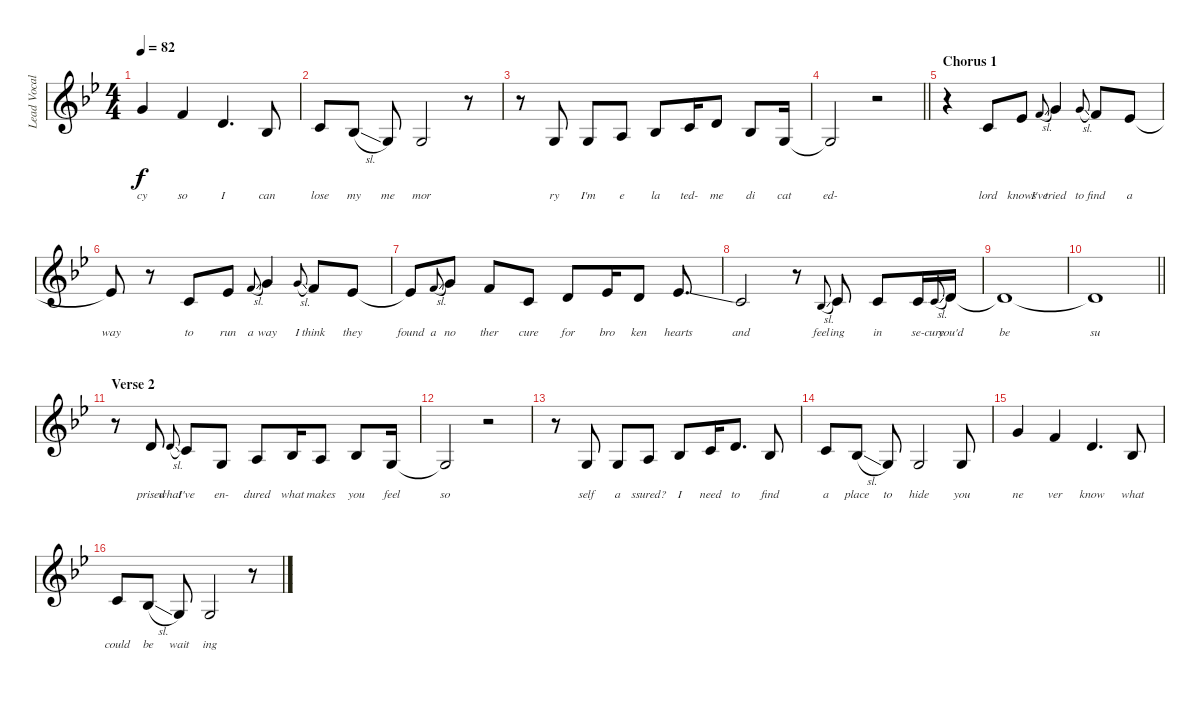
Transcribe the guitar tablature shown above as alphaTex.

\track ("Lead Vocal" "Lead Vocal") {instrument altosax}
\staff {score}
\tuning (E4 B3 G3 D3 A2 E2) {hide}
\ts (4 4)
\tempo 82
\clef g2
\ks gminor
3.1.4{lyrics (0 "cy") lyrics (1 "") lyrics (2 "") lyrics (3 "") lyrics (4 "") dy f} 1.1.4{lyrics (0 "so") lyrics (1 "") lyrics (2 "") lyrics (3 "") lyrics (4 "")} 3.2.4{d lyrics (0 "I") lyrics (1 "") lyrics (2 "") lyrics (3 "") lyrics (4 "")} 3.3.8{lyrics (0 "can") lyrics (1 "") lyrics (2 "") lyrics (3 "") lyrics (4 "")} |
5.3.8{lyrics (0 "lose") lyrics (1 "") lyrics (2 "") lyrics (3 "") lyrics (4 "")} 3.3{sl}.8{lyrics (0 "my") lyrics (1 "") lyrics (2 "") lyrics (3 "") lyrics (4 "")} 0.3.8{lyrics (0 "me") lyrics (1 "") lyrics (2 "") lyrics (3 "") lyrics (4 "")} 0.3.2{lyrics (0 "mor") lyrics (1 "") lyrics (2 "") lyrics (3 "") lyrics (4 "")} r.8 |
r.8 0.3.8{lyrics (0 "ry") lyrics (1 "") lyrics (2 "") lyrics (3 "") lyrics (4 "")} 0.3.8{lyrics (0 "I'm") lyrics (1 "") lyrics (2 "") lyrics (3 "") lyrics (4 "")} 2.3.8{lyrics (0 "e") lyrics (1 "") lyrics (2 "") lyrics (3 "") lyrics (4 "")} 3.3.8{lyrics (0 "la") lyrics (1 "") lyrics (2 "") lyrics (3 "") lyrics (4 "")} 5.3.16{lyrics (0 "ted-") lyrics (1 "") lyrics (2 "") lyrics (3 "") lyrics (4 "")} 7.3.8{lyrics (0 "me") lyrics (1 "") lyrics (2 "") lyrics (3 "") lyrics (4 "")} 3.3.8{lyrics (0 "di") lyrics (1 "") lyrics (2 "") lyrics (3 "") lyrics (4 "")} 0.3.16{lyrics (0 "cat") lyrics (1 "") lyrics (2 "") lyrics (3 "") lyrics (4 "")} |
\barLineRight lightlight
0.3{t}.2{lyrics (0 "ed-") lyrics (1 "") lyrics (2 "") lyrics (3 "") lyrics (4 "")} r.2 |
\section ("" "Chorus 1")
r.4 5.3.8{lyrics (0 "lord") lyrics (1 "") lyrics (2 "") lyrics (3 "") lyrics (4 "")} 4.2.8{lyrics (0 "knows") lyrics (1 "") lyrics (2 "") lyrics (3 "") lyrics (4 "")} 6.2{sl}.8{lyrics (0 "I've") lyrics (1 "") lyrics (2 "") lyrics (3 "") lyrics (4 "") gr onbeat} 8.2.4{lyrics (0 "tried") lyrics (1 "") lyrics (2 "") lyrics (3 "") lyrics (4 "")} 8.2{sl}.8{lyrics (0 "to") lyrics (1 "") lyrics (2 "") lyrics (3 "") lyrics (4 "") gr onbeat} 6.2.8{lyrics (0 "find") lyrics (1 "") lyrics (2 "") lyrics (3 "") lyrics (4 "")} 4.2.8{lyrics (0 "a") lyrics (1 "") lyrics (2 "") lyrics (3 "") lyrics (4 "")} |
4.2{t}.8{lyrics (0 "way") lyrics (1 "") lyrics (2 "") lyrics (3 "") lyrics (4 "")} r.8 5.3.8{lyrics (0 "to") lyrics (1 "") lyrics (2 "") lyrics (3 "") lyrics (4 "")} 4.2.8{lyrics (0 "run") lyrics (1 "") lyrics (2 "") lyrics (3 "") lyrics (4 "")} 6.2{sl}.8{lyrics (0 "a") lyrics (1 "") lyrics (2 "") lyrics (3 "") lyrics (4 "") gr onbeat} 8.2.4{lyrics (0 "way") lyrics (1 "") lyrics (2 "") lyrics (3 "") lyrics (4 "")} 8.2{sl}.8{lyrics (0 "I") lyrics (1 "") lyrics (2 "") lyrics (3 "") lyrics (4 "") gr onbeat} 6.2.8{lyrics (0 "think") lyrics (1 "") lyrics (2 "") lyrics (3 "") lyrics (4 "")} 4.2.8{lyrics (0 "they") lyrics (1 "") lyrics (2 "") lyrics (3 "") lyrics (4 "")} |
4.2{t}.8{lyrics (0 "found") lyrics (1 "") lyrics (2 "") lyrics (3 "") lyrics (4 "")} 6.2{sl}.8{lyrics (0 "a") lyrics (1 "") lyrics (2 "") lyrics (3 "") lyrics (4 "") gr onbeat} 8.2.8{lyrics (0 "no") lyrics (1 "") lyrics (2 "") lyrics (3 "") lyrics (4 "")} 6.2.8{lyrics (0 "ther") lyrics (1 "") lyrics (2 "") lyrics (3 "") lyrics (4 "")} 5.3.8{lyrics (0 "cure") lyrics (1 "") lyrics (2 "") lyrics (3 "") lyrics (4 "")} 7.3.8{lyrics (0 "for") lyrics (1 "") lyrics (2 "") lyrics (3 "") lyrics (4 "")} 8.3.16{lyrics (0 "bro") lyrics (1 "") lyrics (2 "") lyrics (3 "") lyrics (4 "")} 7.3.8{lyrics (0 "ken") lyrics (1 "") lyrics (2 "") lyrics (3 "") lyrics (4 "")} 8.3{ss}.8{d lyrics (0 "hearts") lyrics (1 "") lyrics (2 "") lyrics (3 "") lyrics (4 "")} |
5.3.2{lyrics (0 "and") lyrics (1 "") lyrics (2 "") lyrics (3 "") lyrics (4 "")} r.8 3.3{sl}.8{lyrics (0 "feel") lyrics (1 "") lyrics (2 "") lyrics (3 "") lyrics (4 "") gr onbeat} 5.3.8{lyrics (0 "ing") lyrics (1 "") lyrics (2 "") lyrics (3 "") lyrics (4 "")} 5.3.8{lyrics (0 "in") lyrics (1 "") lyrics (2 "") lyrics (3 "") lyrics (4 "")} 5.3.16{lyrics (0 "se-") lyrics (1 "") lyrics (2 "") lyrics (3 "") lyrics (4 "")} 5.3{sl}.8{lyrics (0 "cure") lyrics (1 "") lyrics (2 "") lyrics (3 "") lyrics (4 "") gr onbeat} 7.3.16{lyrics (0 "you'd") lyrics (1 "") lyrics (2 "") lyrics (3 "") lyrics (4 "")} |
7.3{t}.1{lyrics (0 "be") lyrics (1 "") lyrics (2 "") lyrics (3 "") lyrics (4 "")} |
\barLineRight lightlight
7.3{t}.1{lyrics (0 "su") lyrics (1 "") lyrics (2 "") lyrics (3 "") lyrics (4 "")} |
\section ("" "Verse 2")
r.8 7.3.8{lyrics (0 "prised") lyrics (1 "") lyrics (2 "") lyrics (3 "") lyrics (4 "")} 7.3{sl}.8{lyrics (0 "what") lyrics (1 "") lyrics (2 "") lyrics (3 "") lyrics (4 "") gr onbeat} 5.3.8{lyrics (0 "I've") lyrics (1 "") lyrics (2 "") lyrics (3 "") lyrics (4 "")} 0.3.8{lyrics (0 "en-") lyrics (1 "") lyrics (2 "") lyrics (3 "") lyrics (4 "")} 2.3.8{lyrics (0 "dured") lyrics (1 "") lyrics (2 "") lyrics (3 "") lyrics (4 "")} 3.3.16{lyrics (0 "what") lyrics (1 "") lyrics (2 "") lyrics (3 "") lyrics (4 "")} 2.3.8{lyrics (0 "makes") lyrics (1 "") lyrics (2 "") lyrics (3 "") lyrics (4 "")} 3.3.8{lyrics (0 "you") lyrics (1 "") lyrics (2 "") lyrics (3 "") lyrics (4 "")} 0.3.16{lyrics (0 "feel") lyrics (1 "") lyrics (2 "") lyrics (3 "") lyrics (4 "")} |
0.3{t}.2{lyrics (0 "so") lyrics (1 "") lyrics (2 "") lyrics (3 "") lyrics (4 "")} r.2 |
r.8 0.3.8{lyrics (0 "self") lyrics (1 "") lyrics (2 "") lyrics (3 "") lyrics (4 "")} 0.3.8{lyrics (0 "a") lyrics (1 "") lyrics (2 "") lyrics (3 "") lyrics (4 "")} 2.3.8{lyrics (0 "ssured?") lyrics (1 "") lyrics (2 "") lyrics (3 "") lyrics (4 "")} 3.3.8{lyrics (0 "I") lyrics (1 "") lyrics (2 "") lyrics (3 "") lyrics (4 "")} 5.3.16{lyrics (0 "need") lyrics (1 "") lyrics (2 "") lyrics (3 "") lyrics (4 "")} 7.3.8{d lyrics (0 "to") lyrics (1 "") lyrics (2 "") lyrics (3 "") lyrics (4 "")} 3.3.8{lyrics (0 "find") lyrics (1 "") lyrics (2 "") lyrics (3 "") lyrics (4 "")} |
5.3.8{lyrics (0 "a") lyrics (1 "") lyrics (2 "") lyrics (3 "") lyrics (4 "")} 3.3{sl}.8{lyrics (0 "place") lyrics (1 "") lyrics (2 "") lyrics (3 "") lyrics (4 "")} 0.3.8{lyrics (0 "to") lyrics (1 "") lyrics (2 "") lyrics (3 "") lyrics (4 "")} 0.3.2{lyrics (0 "hide") lyrics (1 "") lyrics (2 "") lyrics (3 "") lyrics (4 "")} 0.3.8{lyrics (0 "you") lyrics (1 "") lyrics (2 "") lyrics (3 "") lyrics (4 "")} |
3.1.4{lyrics (0 "ne") lyrics (1 "") lyrics (2 "") lyrics (3 "") lyrics (4 "")} 1.1.4{lyrics (0 "ver") lyrics (1 "") lyrics (2 "") lyrics (3 "") lyrics (4 "")} 3.2.4{d lyrics (0 "know") lyrics (1 "") lyrics (2 "") lyrics (3 "") lyrics (4 "")} 3.3.8{lyrics (0 "what") lyrics (1 "") lyrics (2 "") lyrics (3 "") lyrics (4 "")} |
5.3.8{lyrics (0 "could") lyrics (1 "") lyrics (2 "") lyrics (3 "") lyrics (4 "")} 3.3{sl}.8{lyrics (0 "be") lyrics (1 "") lyrics (2 "") lyrics (3 "") lyrics (4 "")} 0.3.8{lyrics (0 "wait") lyrics (1 "") lyrics (2 "") lyrics (3 "") lyrics (4 "")} 0.3.2{lyrics (0 "ing") lyrics (1 "") lyrics (2 "") lyrics (3 "") lyrics (4 "")} r.8
